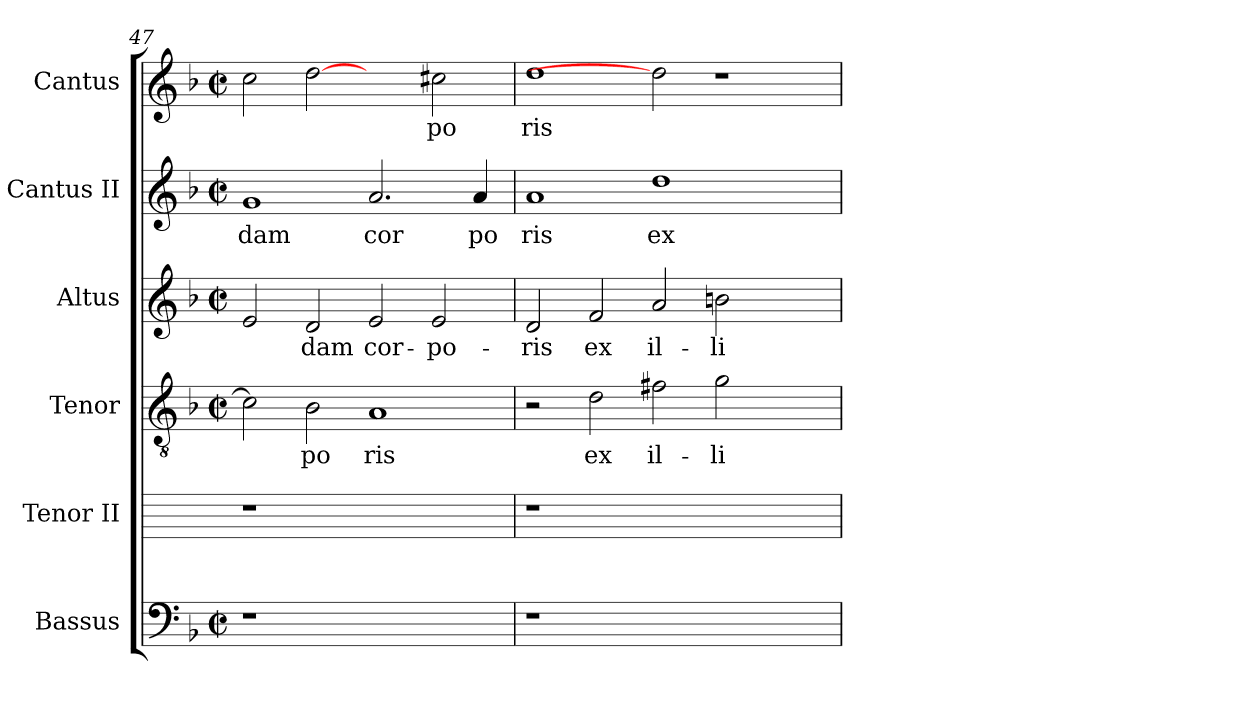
**kern	**kern	**kern	**text	**kern	**text	**kern	**text	**kern	**text
*part6	*part5	*part4	*part4	*part3	*part3	*part2	*part2	*part1	*part1
*staff6	*staff5	*staff4	*staff4	*staff3	*staff3	*staff2	*staff2	*staff1	*staff1
*I"Bassus	*I"Tenor II	*I"Tenor	*	*I"Altus	*	*I"Cantus II	*	*I"Cantus	*
*I'Bassus	*	*I'Tenor	*	*I'Altus	*	*I'Cantus II	*	*	*
*clefF4	*	*clefGv2	*	*clefG2	*	*clefG2	*	*clefG2	*
*k[b-]	*	*k[b-]	*	*k[b-]	*	*k[b-]	*	*k[b-]	*
*F:	*	*F:	*	*F:	*	*F:	*	*F:	*
*M2/2	*	*M2/2	*	*M2/2	*	*M2/2	*	*M2/2	*
*met(c|)	*	*met(c|)	*	*met(c|)	*	*met(c|)	*	*met(c|)	*
=47	=47	=47	=47	=47	=47	=47	=47	=47	=47
!	!	!	!	!	!	!	!LO:LY:b:cj	!	!
1r	1r	2c\]	.	2e/	.	1g	dam	2cc\	.
!	!	!	!LO:LY:b:cj	!	!LO:LY:b:cj	!	!	!	!
.	.	2B-\	po	2d/	-dam	.	.	[2dd	.
!	!	!	!LO:LY:b:cj	!	!LO:LY:b:cj	!	!LO:LY:b:cj	!	!
1ryy	1ryy	1A	ris	2e/	cor-	2.a/	cor	2ryy	.
!	!	!	!	!	!LO:LY:b:cj	!	!	!	!LO:LY:b:cj
.	.	.	.	2e/	-po-	.	.	2cc#\	po
!	!	!	!	!	!	!	!LO:LY:b:cj	!	!
.	.	.	.	.	.	4a/	po	.	.
!!LO:LB:g=z
=48	=48	=48	=48	=48	=48	=48	=48	=48	=48
!	!	!	!	!	!LO:LY:b:cj	!	!LO:LY:b:cj	!	!LO:LY:b:cj
1r	1r	2r	.	2d/	-ris	1a	ris	1dd	ris
!	!	!	!LO:LY:b:cj	!	!LO:LY:b:cj	!	!	!	!
.	.	2d\	ex	2f/	ex	.	.	.	.
!	!	!	!LO:LY:b:cj	!	!LO:LY:b:cj	!	!LO:LY:b:cj	!	!
1.ryy	1.ryy	2f#X\	il-	2a/	il-	1dd	ex	2dd]	.
!	!	!	!LO:LY:b:cj	!	!LO:LY:b:cj	!	!	!	!
.	.	2g\	-li-	2bn\	-li-	.	.	1r	.
.	.	2ryy	.	2ryy	.	2ryy	.	.	.
=	=	=	=	=	=	=	=	=	=
*-	*-	*-	*-	*-	*-	*-	*-	*-	*-
